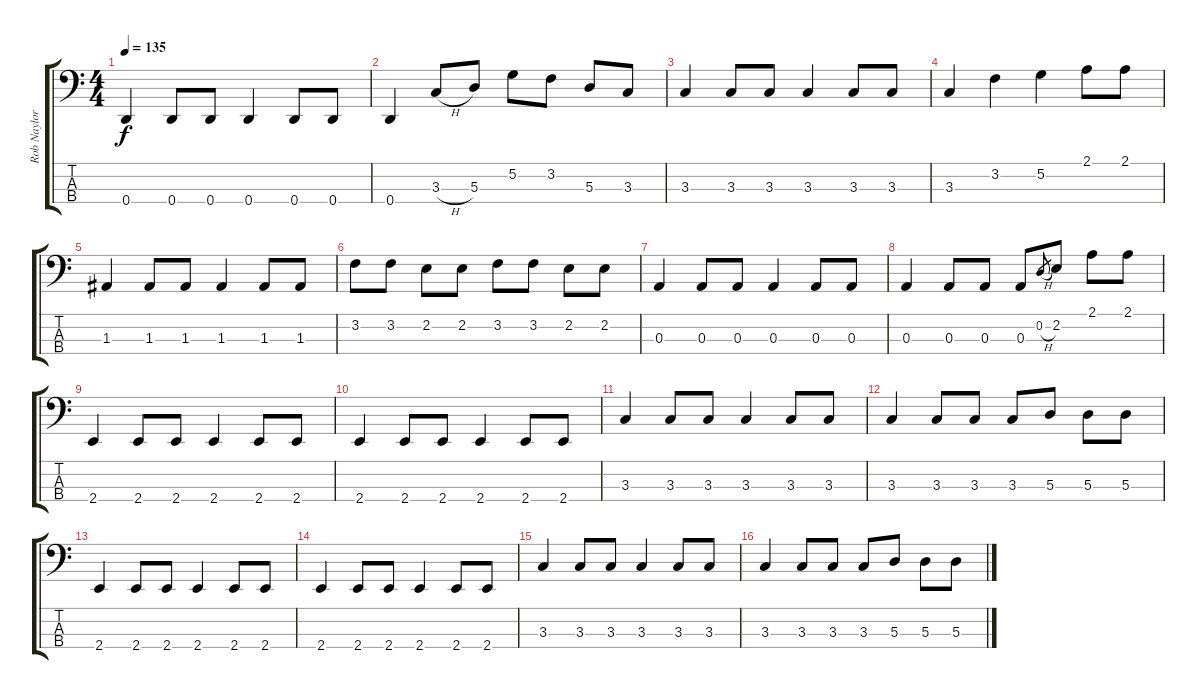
\track ("Rob Naylor" "Rob Naylor") {instrument electricbasspick}
\staff {score tabs}
\tuning (G2 D2 A1 D1) {hide}
\ts (4 4)
\tempo 135
\clef f4
\ks c
0.4.4{dy f} 0.4.8 0.4.8 0.4.4 0.4.8 0.4.8 |
0.4.4 3.3{h}.8 5.3.8 5.2.8 3.2.8 5.3.8 3.3.8 |
3.3.4 3.3.8 3.3.8 3.3.4 3.3.8 3.3.8 |
3.3.4 3.2.4 5.2.4 2.1.8 2.1.8 |
1.3.4 1.3.8 1.3.8 1.3.4 1.3.8 1.3.8 |
3.2.8 3.2.8 2.2.8 2.2.8 3.2.8 3.2.8 2.2.8 2.2.8 |
0.3.4 0.3.8 0.3.8 0.3.4 0.3.8 0.3.8 |
0.3.4 0.3.8 0.3.8 0.3.8 0.2{h}.8{gr} 2.2.8 2.1.8 2.1.8 |
2.4.4 2.4.8 2.4.8 2.4.4 2.4.8 2.4.8 |
2.4.4 2.4.8 2.4.8 2.4.4 2.4.8 2.4.8 |
3.3.4 3.3.8 3.3.8 3.3.4 3.3.8 3.3.8 |
3.3.4 3.3.8 3.3.8 3.3.8 5.3.8 5.3.8 5.3.8 |
2.4.4 2.4.8 2.4.8 2.4.4 2.4.8 2.4.8 |
2.4.4 2.4.8 2.4.8 2.4.4 2.4.8 2.4.8 |
3.3.4 3.3.8 3.3.8 3.3.4 3.3.8 3.3.8 |
3.3.4 3.3.8 3.3.8 3.3.8 5.3.8 5.3.8 5.3.8
